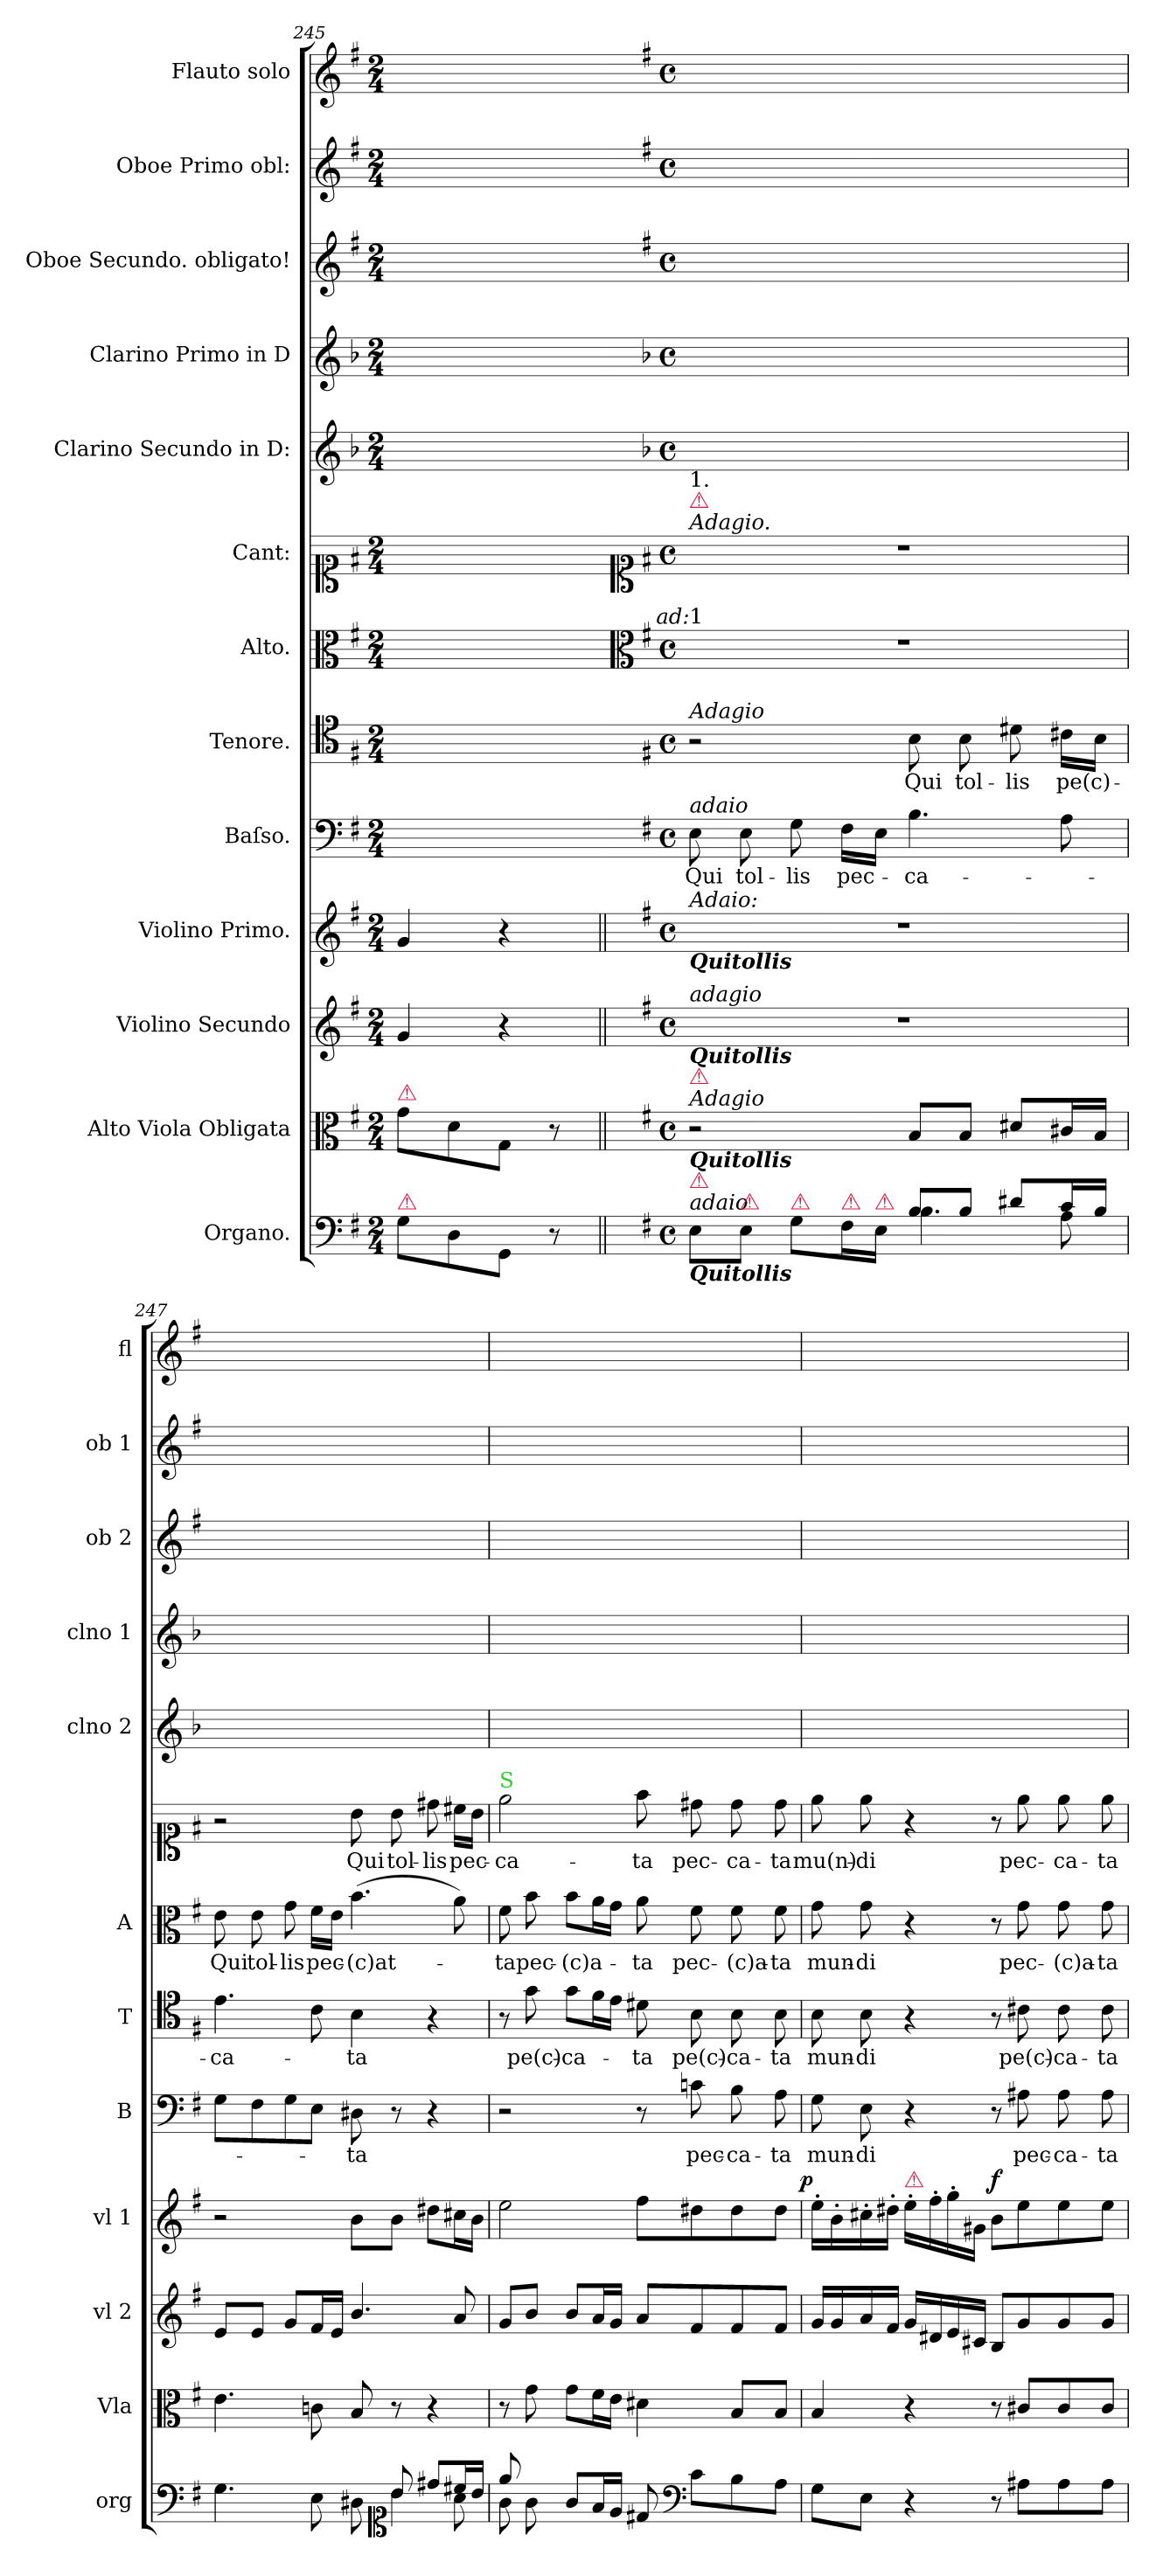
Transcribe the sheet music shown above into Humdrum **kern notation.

**kern	**kern	**kern	**dynam	**kern	**dynam	**kern	**text	**kern	**text	**kern	**text	**kern	**text	**kern	**kern	**kern	**kern	**kern
*part13	*part12	*part11	*part11	*part10	*part10	*part9	*part9	*part8	*part8	*part7	*part7	*part6	*part6	*part5	*part4	*part3	*part2	*part1
*staff13	*staff12	*staff11	*staff11	*staff10	*staff10	*staff9	*staff9	*staff8	*staff8	*staff7	*staff7	*staff6	*staff6	*staff5	*staff4	*staff3	*staff2	*staff1
*I"Organo.	*I"Alto Viola Obligata	*I"Violino Secundo	*	*I"Violino Primo.	*	*I"Baſso.	*	*I"Tenore.	*	*I"Alto.	*	*I"Cant:	*	*I"Clarino Secundo in D:	*I"Clarino Primo in D	*I"Oboe Secundo. obligato!	*I"Oboe Primo obl:	*I"Flauto solo
*I'org	*I'Vla	*I'vl 2	*	*I'vl 1	*	*I'B	*	*I'T	*	*I'A	*	*	*	*I'clno 2	*I'clno 1	*I'ob 2	*I'ob 1	*I'fl
*clefF4	*clefC3	*clefG2	*	*clefG2	*	*clefF4	*	*clefC4	*	*clefC3	*	*clefC1	*	*clefG2	*clefG2	*clefG2	*clefG2	*clefG2
*	*	*	*	*	*	*	*	*	*	*	*	*	*	*ITrd-1c-2	*ITrd-1c-2	*	*	*
*k[f#]	*k[f#]	*k[f#]	*	*k[f#]	*	*k[f#]	*	*k[f#]	*	*k[f#]	*	*k[f#]	*	*k[f#]	*k[f#]	*k[f#]	*k[f#]	*k[f#]
*G:	*G:	*G:	*	*G:	*	*G:	*	*G:	*	*G:	*	*G:	*	*G:	*G:	*G:	*G:	*G:
*M2/4	*M2/4	*M2/4	*	*M2/4	*	*M2/4	*	*M2/4	*	*M2/4	*	*M2/4	*	*M2/4	*M2/4	*M2/4	*M2/4	*M2/4
=245	=245	=245	=245	=245	=245	=245	=245	=245	=245	=245	=245	=245	=245	=245	=245	=245	=245	=245
!	!LO:TX:a:color=crimson:t=⚠	!	!	!	!	!	!	!	!	!	!	!	!	!	!	!	!	!
!LO:TX:a:color=crimson:t=⚠	!	!	!	!	!	!	!	!	!	!	!	!	!	!	!	!	!	!
8G\L	8g\L	4g/	.	4g/	.	2ryy	.	2ryy	.	2ryy	.	2ryy	.	2ryy	2ryy	2ryy	2ryy	2ryy
8D\	8d\	.	.	.	.	.	.	.	.	.	.	.	.	.	.	.	.	.
8GG/J	8G/J	4r	.	4r	.	.	.	.	.	.	.	.	.	.	.	.	.	.
8r	8r	.	.	.	.	.	.	.	.	.	.	.	.	.	.	.	.	.
=246||	=246||	=246||	=246	=246||	=246	=246||	=246	=246||	=246	=246||	=246	=246||	=246	=246	=246	=246	=246	=246
*	*	*	*	*	*	*	*	*	*	*clefC3	*	*clefC1	*	*	*	*	*	*
*	*	*k[f#]	*	*k[f#]	*	*	*	*k[f#]	*	*k[f#]	*	*k[f#]	*	*	*	*	*	*
*M4/4	*M4/4	*M4/4	*	*M4/4	*	*M4/4	*	*M4/4	*	*M4/4	*	*M4/4	*	*M4/4	*M4/4	*M4/4	*M4/4	*M4/4
*met(c)	*met(c)	*met(c)	*	*met(c)	*	*met(c)	*	*met(c)	*	*met(c)	*	*met(c)	*	*met(c)	*met(c)	*met(c)	*met(c)	*met(c)
*^	*	*	*	*	*	*	*	*	*	*	*	*	*	*	*	*	*	*
!	!	!	!	!	!	!	!	!	!	!	!	!	!LO:TX:a:i:t=Adagio.	!	!	!	!	!	!
!	!	!	!	!	!	!	!	!	!	!	!	!	!LO:TX:a:color=crimson:t=⚠	!	!	!	!	!	!
!	!	!	!	!	!	!	!	!	!	!	!	!	!LO:TX:a:t=1.	!	!	!	!	!	!
!	!	!	!	!	!	!	!	!	!	!	!LO:TX:a:t=1	!	!	!	!	!	!	!	!
!	!	!	!	!	!	!	!	!	!	!	!LO:TX:a:i:rj:t=ad&colon;	!	!	!	!	!	!	!	!
!	!	!	!	!	!	!	!	!	!LO:TX:a:i:t=Adagio	!	!	!	!	!	!	!	!	!	!
!	!	!	!	!	!	!	!LO:TX:a:i:t=adaio	!	!	!	!	!	!	!	!	!	!	!	!
!	!	!	!	!	!LO:TX:a:i:t=Adaio&colon;	!	!	!	!	!	!	!	!	!	!	!	!	!	!
!	!	!	!	!	!LO:TX:b:Bi:t=Quitollis	!	!	!	!	!	!	!	!	!	!	!	!	!	!
!	!	!	!LO:TX:a:i:t=adagio	!	!	!	!	!	!	!	!	!	!	!	!	!	!	!	!
!	!	!	!LO:TX:b:Bi:t=Quitollis	!	!	!	!	!	!	!	!	!	!	!	!	!	!	!	!
!	!	!LO:TX:a:i:t=Adagio	!	!	!	!	!	!	!	!	!	!	!	!	!	!	!	!	!
!	!	!LO:TX:a:color=crimson:t=⚠	!	!	!	!	!	!	!	!	!	!	!	!	!	!	!	!	!
!	!	!LO:TX:b:Bi:t=Quitollis	!	!	!	!	!	!	!	!	!	!	!	!	!	!	!	!	!
!LO:TX:a:i:t=adaio	!	!	!	!	!	!	!	!	!	!	!	!	!	!	!	!	!	!	!
!LO:TX:b:Bi:t=Quitollis	!	!	!	!	!	!	!	!	!	!	!	!	!	!	!	!	!	!	!
!LO:TX:a:color=crimson:t=⚠	!	!	!	!	!	!	!	!	!	!	!	!	!	!	!	!	!	!	!
8E\L	2ryy	2r	1r	.	1r	.	8E\	Qui	2r	.	1r	.	1r	.	1ryy	1ryy	1ryy	1ryy	1ryy
!LO:TX:a:color=crimson:t=⚠	!	!	!	!	!	!	!	!	!	!	!	!	!	!	!	!	!	!	!
8E\J	.	.	.	.	.	.	8E\	tol-	.	.	.	.	.	.	.	.	.	.	.
!LO:TX:a:color=crimson:t=⚠	!	!	!	!	!	!	!	!	!	!	!	!	!	!	!	!	!	!	!
8G\L	.	.	.	.	.	.	8G\	-lis	.	.	.	.	.	.	.	.	.	.	.
!LO:TX:a:color=crimson:t=⚠	!	!	!	!	!	!	!	!	!	!	!	!	!	!	!	!	!	!	!
16F#\L	.	.	.	.	.	.	16F#\LL	pec-	.	.	.	.	.	.	.	.	.	.	.
!LO:TX:a:color=crimson:t=⚠	!	!	!	!	!	!	!	!	!	!	!	!	!	!	!	!	!	!	!
16E\JJ	.	.	.	.	.	.	16E\JJ	.	.	.	.	.	.	.	.	.	.	.	.
8B/L	4.B\	8B/L	.	.	.	.	4.B\	-ca-	8B\	Qui	.	.	.	.	.	.	.	.	.
8B/J	.	8B/J	.	.	.	.	.	.	8B\	tol-	.	.	.	.	.	.	.	.	.
8d#X/L	.	8d#X/L	.	.	.	.	.	.	8d#X\	-lis	.	.	.	.	.	.	.	.	.
16c/L	8A\	16c#X/L	.	.	.	.	8A\	.	16c#X\LL	pe(c)-	.	.	.	.	.	.	.	.	.
16B/JJ	.	16B/JJ	.	.	.	.	.	.	16B\JJ	.	.	.	.	.	.	.	.	.	.
=247	=247	=247	=247	=247	=247	=247	=247	=247	=247	=247	=247	=247	=247	=247	=247	=247	=247	=247	=247
4.G\	2ryy	4.e\	8e/L	.	2r	.	8G\L	.	4.e\	-ca-	8e\	Qui	2r	.	1ryy	1ryy	1ryy	1ryy	1ryy
.	.	.	8e/J	.	.	.	8F#\	.	.	.	8e\	tol-	.	.	.	.	.	.	.
.	.	.	8g/L	.	.	.	8G\	.	.	.	8g\	-lis	.	.	.	.	.	.	.
8E\	.	8cn\	16f#/L	.	.	.	8E\J	.	8c\	.	16f#\LL	pec-	.	.	.	.	.	.	.
.	.	.	16e/JJ	.	.	.	.	.	.	.	16e\JJ	.	.	.	.	.	.	.	.
8D#X\	8ryy	8B/	4.b/	.	8b\L	.	8D#X\	-ta	4B\	-ta	(>4.b\	-(c)at-	8b\	Qui	.	.	.	.	.
*clefC1	*	*	*	*	*	*	*	*	*	*	*	*	*	*	*	*	*	*	*
8b/	4b\	8r	.	.	8b\J	.	8r	.	.	.	.	.	8b\	tol-	.	.	.	.	.
8dd#X/L	.	4r	.	.	8dd#X\L	.	4r	.	4r	.	.	.	8dd#X\	-lis	.	.	.	.	.
16cc#X/L	8a\	.	8a/	.	16cc#X\L	.	.	.	.	.	8a\)	.	16cc#X\LL	pec-	.	.	.	.	.
16b/JJ	.	.	.	.	16b\JJ	.	.	.	.	.	.	.	16b\JJ	.	.	.	.	.	.
=248	=248	=248	=248	=248	=248	=248	=248	=248	=248	=248	=248	=248	=248	=248	=248	=248	=248	=248	=248
8ee/	8g\	8r	8g/L	.	2ee\	.	2r	.	8r	.	8f#\	-ta	2ee\	-ca-	1ryy	1ryy	1ryy	1ryy	1ryy
8ryy	8g\	8g\	8b/J	.	.	.	.	.	8g\	pe(c)-	8b\	pec-	.	.	.	.	.	.	.
8g/L	4ryy	8g\L	8b/L	.	.	.	.	.	8g\L	-ca-	8b\L	-(c)a-	.	.	.	.	.	.	.
16f#/L	.	16f#\L	16a/L	.	.	.	.	.	16f#\L	.	16a\L	.	.	.	.	.	.	.	.
16e/JJ	.	16e\JJ	16g/JJ	.	.	.	.	.	16e\JJ	.	16g\JJ	.	.	.	.	.	.	.	.
8d#X/	2ryy	4d#X\	8a/L	.	8ff#\L	.	8r	.	8d#X\	-ta	8a\	-ta	8ff#\	-ta	.	.	.	.	.
*clefF4	*	*	*	*	*	*	*	*	*	*	*	*	*	*	*	*	*	*	*
!	!	!	!	!	!	!	!	!	!	!LO:LY:i	!	!	!	!	!	!	!	!	!
8c\L	.	.	8f#/	.	8dd#X\	.	8cn\	pec-	8B\	pe(c)-	8f#\	pec-	8dd#X\	pec-	.	.	.	.	.
!	!	!	!	!	!	!	!	!	!	!LO:LY:i	!	!	!	!	!	!	!	!	!
8B\	.	8B/L	8f#/	.	8dd#\	.	8B\	-ca-	8B\	-ca-	8f#\	-(c)a-	8dd#\	-ca-	.	.	.	.	.
!	!	!	!	!	!	!	!	!	!	!LO:LY:i	!	!	!	!	!	!	!	!	!
8A\J	.	8B/J	8f#/J	.	8dd#\J	.	8A\	-ta	8B\	-ta	8f#\	-ta	8dd#\	-ta	.	.	.	.	.
*v	*v	*	*	*	*	*	*	*	*	*	*	*	*	*	*	*	*	*	*
!	!	!	!	!	!	!	!	!	!	!	!	!LO:TX:a:color=limegreen:t=S	!	!	!	!	!	!
=249	=249	=249	=249	=249	=249	=249	=249	=249	=249	=249	=249	=249	=249	=249	=249	=249	=249	=249
!	!	!	!LO:DY:a	!	!LO:DY:a:rj	!	!	!	!	!	!	!	!	!	!	!	!	!
8G\L	4B/	16g/LL	pia	16ee'>\LL	p	8G\	mun-	8B\	mun-	8g\	mun-	8ee\	mu(n)-	1ryy	1ryy	1ryy	1ryy	1ryy
.	.	16g/	.	16b'>\	.	.	.	.	.	.	.	.	.	.	.	.	.	.
8E\J	.	16a/	.	16cc#X'>\	.	8E\	-di	8B\	-di	8g\	-di	8ee\	-di	.	.	.	.	.
.	.	16f#/JJ	.	16dd#X'>\JJ	.	.	.	.	.	.	.	.	.	.	.	.	.	.
!	!	!	!	!LO:TX:a:color=crimson:t=⚠	!	!	!	!	!	!	!	!	!	!	!	!	!	!
4r	4r	16g/LL	.	16ee'>\LL	.	4r	.	4r	.	4r	.	4r	.	.	.	.	.	.
.	.	16d#X/	.	16ff#'>\	.	.	.	.	.	.	.	.	.	.	.	.	.	.
.	.	16e/	.	16gg'>\	.	.	.	.	.	.	.	.	.	.	.	.	.	.
.	.	16c#X/JJ	.	16g#X/JJ	.	.	.	.	.	.	.	.	.	.	.	.	.	.
!	!	!	!LO:DY:a	!	!LO:DY:a	!	!	!	!	!	!	!	!	!	!	!	!	!
8r	8r	8B/L	for	8b\L	f	8r	.	8r	.	8r	.	8r	.	.	.	.	.	.
!	!	!	!	!	!	!	!LO:LY:i	!	!	!	!LO:LY:i	!	!	!	!	!	!	!
8A#X\L	8c#X/L	8g/	.	8ee\	.	8A#X\	pec-	8c#X\	pe(c)-	8g\	pec-	8ee\	pec-	.	.	.	.	.
!	!	!	!	!	!	!	!LO:LY:i	!	!	!	!LO:LY:i	!	!	!	!	!	!	!
8A#\	8c#/	8g/	.	8ee\	.	8A#\	-ca-	8c#\	-ca-	8g\	-(c)a-	8ee\	-ca-	.	.	.	.	.
!	!	!	!	!	!	!	!LO:LY:i	!	!	!	!LO:LY:i	!	!	!	!	!	!	!
8A#\J	8c#/J	8g/J	.	8ee\J	.	8A#\	-ta	8c#\	-ta	8g\	-ta	8ee\	-ta	.	.	.	.	.
=	=	=	=	=	=	=	=	=	=	=	=	=	=	=	=	=	=	=
*-	*-	*-	*-	*-	*-	*-	*-	*-	*-	*-	*-	*-	*-	*-	*-	*-	*-	*-
